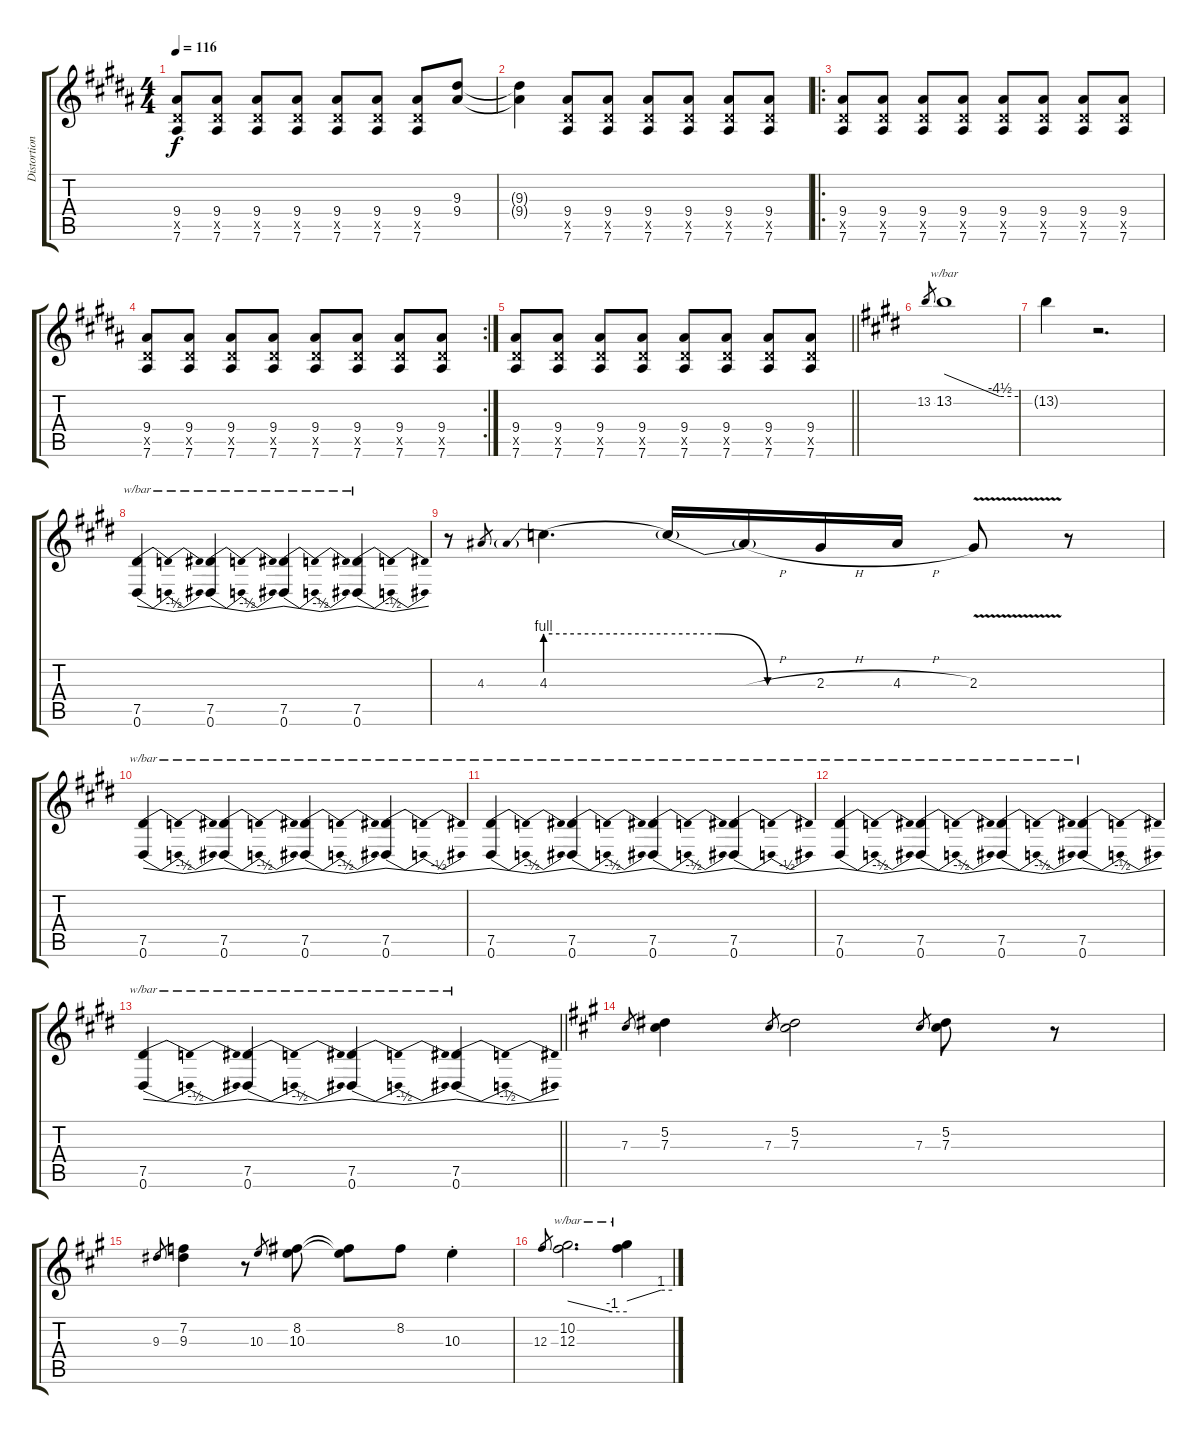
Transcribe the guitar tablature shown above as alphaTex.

\track ("Distortion 2" "Distortion") {instrument distortionguitar}
\staff {score tabs}
\tuning (Eb4 Bb3 Gb3 Db3 Ab2 Eb2) {hide}
\ts (4 4)
\tempo 116
\clef g2
\ks g#minor
(9.4 7.5{x} 7.6).8{dy f} (9.4 7.5{x} 7.6).8 (9.4 7.5{x} 7.6).8 (9.4 7.5{x} 7.6).8 (9.4 7.5{x} 7.6).8 (9.4 7.5{x} 7.6).8 (9.4 7.5{x} 7.6).8 (9.3 9.4).8 |
(9.3{t} 9.4{t}).4 (9.4 7.5{x} 7.6).8 (9.4 7.5{x} 7.6).8 (9.4 7.5{x} 7.6).8 (9.4 7.5{x} 7.6).8 (9.4 7.5{x} 7.6).8 (9.4 7.5{x} 7.6).8 |
\ro
\ks b
(9.4 7.5{x} 7.6).8 (9.4 7.5{x} 7.6).8 (9.4 7.5{x} 7.6).8 (9.4 7.5{x} 7.6).8 (9.4 7.5{x} 7.6).8 (9.4 7.5{x} 7.6).8 (9.4 7.5{x} 7.6).8 (9.4 7.5{x} 7.6).8 |
\rc 2
\ks g#minor
(9.4 7.5{x} 7.6).8 (9.4 7.5{x} 7.6).8 (9.4 7.5{x} 7.6).8 (9.4 7.5{x} 7.6).8 (9.4 7.5{x} 7.6).8 (9.4 7.5{x} 7.6).8 (9.4 7.5{x} 7.6).8 (9.4 7.5{x} 7.6).8 |
\barLineRight lightlight
(9.4 7.5{x} 7.6).8 (9.4 7.5{x} 7.6).8 (9.4 7.5{x} 7.6).8 (9.4 7.5{x} 7.6).8 (9.4 7.5{x} 7.6).8 (9.4 7.5{x} 7.6).8 (9.4 7.5{x} 7.6).8 (9.4 7.5{x} 7.6).8 |
\ks e
13.2.8{gr} 13.2.1{tbe (custom default 0 0 45 -18 60 -18)} |
\ks c#minor
13.2{t}.4 r.2{d} |
(7.5 0.6).4{tbe (dip default 0 0 30 -2 60 0)} (7.5 0.6).4{tbe (dip default 0 0 30 -2 60 0)} (7.5 0.6).4{tbe (dip default 0 0 30 -2 60 0)} (7.5 0.6).4{tbe (dip default 0 0 30 -2 60 0)} |
r.8 4.3.8{gr} 4.3{be (prebend 0 4 60 4)}.4{d} 4.3{be (custom 0 4 20 4 40 0 60 0) t}.16 4.3{h t}.16 2.3{h}.16 4.3{h}.16 2.3{v}.8 r.8 |
\ks e
(7.5 0.6).4{tbe (dip default 0 0 30 -2 60 0)} (7.5 0.6).4{tbe (dip default 0 0 30 -2 60 0)} (7.5 0.6).4{tbe (dip default 0 0 30 -2 60 0)} (7.5 0.6).4{tbe (dip default 0 0 30 -2 60 0)} |
\ks c#minor
(7.5 0.6).4{tbe (dip default 0 0 30 -2 60 0)} (7.5 0.6).4{tbe (dip default 0 0 30 -2 60 0)} (7.5 0.6).4{tbe (dip default 0 0 30 -2 60 0)} (7.5 0.6).4{tbe (dip default 0 0 30 -2 60 0)} |
(7.5 0.6).4{tbe (dip default 0 0 30 -2 60 0)} (7.5 0.6).4{tbe (dip default 0 0 30 -2 60 0)} (7.5 0.6).4{tbe (dip default 0 0 30 -2 60 0)} (7.5 0.6).4{tbe (dip default 0 0 30 -2 60 0)} |
\barLineRight lightlight
(7.5 0.6).4{tbe (dip default 0 0 30 -2 60 0)} (7.5 0.6).4{tbe (dip default 0 0 30 -2 60 0)} (7.5 0.6).4{tbe (dip default 0 0 30 -2 60 0)} (7.5 0.6).4{tbe (dip default 0 0 30 -2 60 0)} |
\ks a
7.3.8{gr} (5.2 7.3).4 7.3.8{gr} (5.2 7.3).2 7.3.8{gr} (5.2 7.3).8 r.8 |
9.3.8{gr} (7.2 9.3).4 r.8 10.3.8{gr} (8.2 10.3).8 (8.2{t} 10.3{t}).8 8.2.8 10.3{st}.4 |
12.3.8{gr} (10.2 12.3).2{d tbe (custom default 0 0 45 -4 60 -4)} (10.2{t} 12.3{t}).4{tbe (custom default 0 0 45 4 60 4)}
